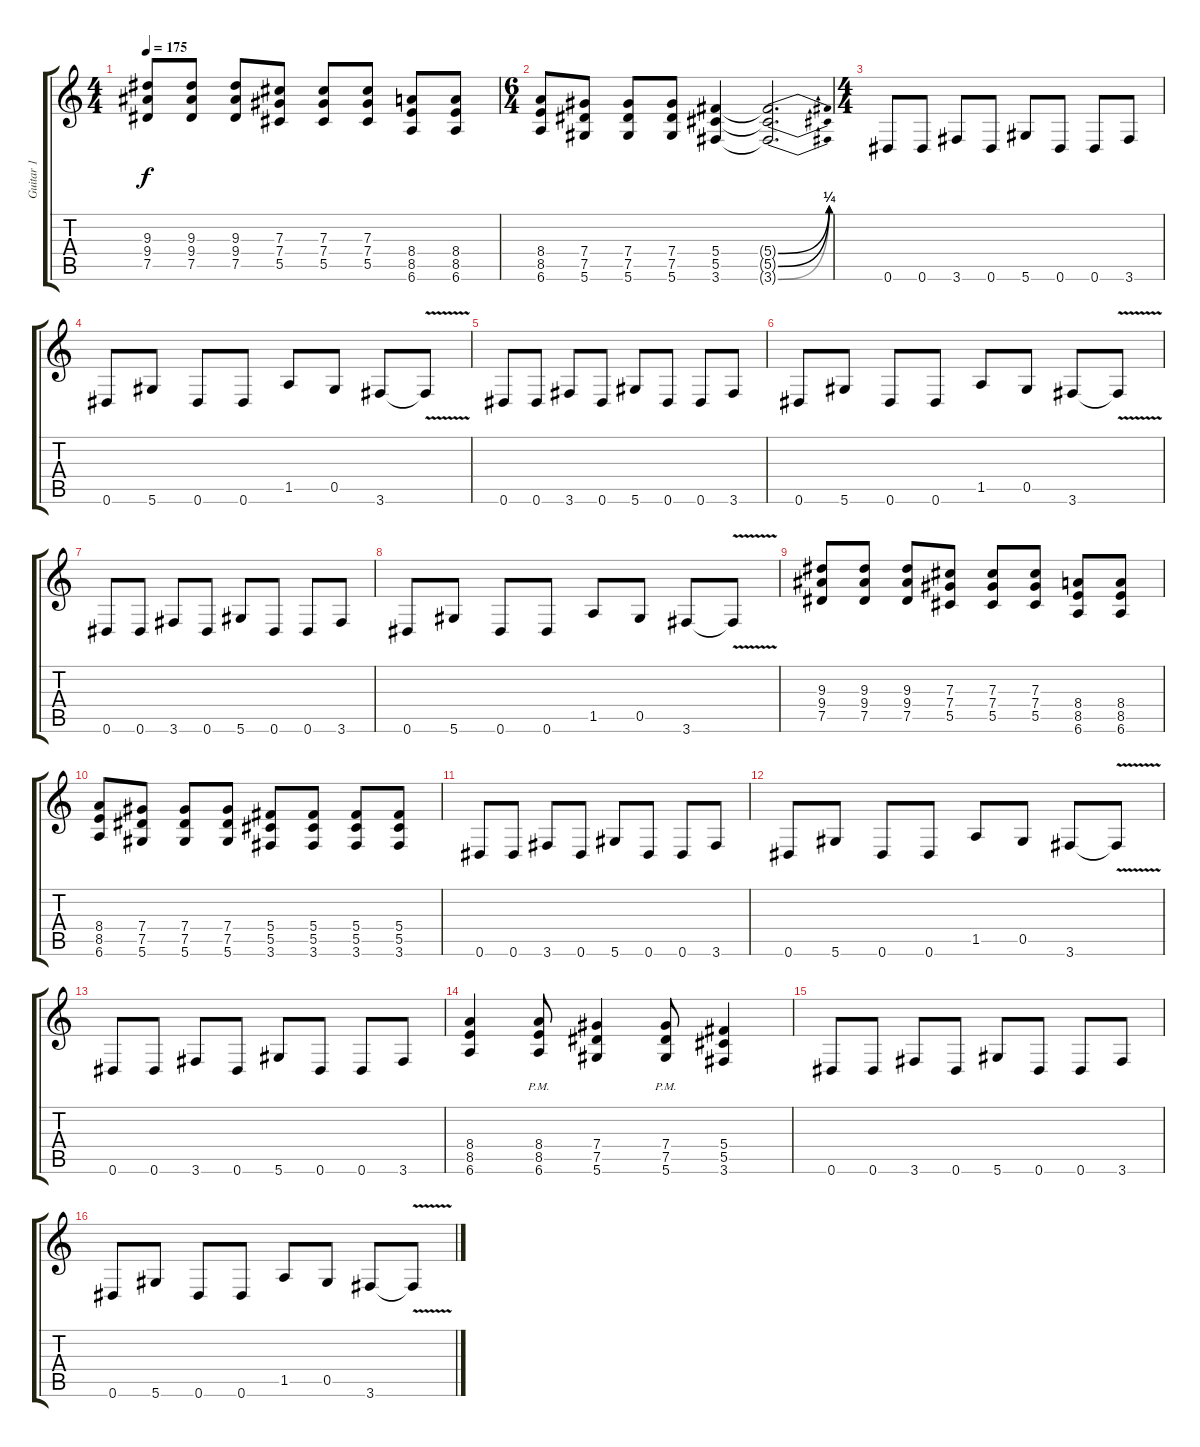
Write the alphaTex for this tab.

\track ("Guitar 1" "Guitar 1") {instrument overdrivenguitar}
\staff {score tabs}
\tuning (Eb4 Bb3 Gb3 Db3 Ab2 Eb2) {hide}
\ts (4 4)
\tempo 175
\clef g2
\ks c
(9.3 9.4 7.5).8{dy f} (9.3 9.4 7.5).8 (9.3 9.4 7.5).8 (7.3 7.4 5.5).8 (7.3 7.4 5.5).8 (7.3 7.4 5.5).8 (8.4 8.5 6.6).8 (8.4 8.5 6.6).8 |
\ts (6 4)
(8.4 8.5 6.6).8 (7.4 7.5 5.6).8 (7.4 7.5 5.6).8 (7.4 7.5 5.6).8 (5.4 5.5 3.6).4 (5.4{be (bend 0 0 60 1) t} 5.5{be (bend 0 0 60 1) t} 3.6{be (bend 0 0 60 1) t}).2{d} |
\ts (4 4)
0.6.8 0.6.8 3.6.8 0.6.8 5.6.8 0.6.8 0.6.8 3.6.8 |
0.6.8 5.6.8 0.6.8 0.6.8 1.5.8 0.5.8 3.6.8 3.6{v t}.8 |
0.6.8 0.6.8 3.6.8 0.6.8 5.6.8 0.6.8 0.6.8 3.6.8 |
0.6.8 5.6.8 0.6.8 0.6.8 1.5.8 0.5.8 3.6.8 3.6{v t}.8 |
0.6.8 0.6.8 3.6.8 0.6.8 5.6.8 0.6.8 0.6.8 3.6.8 |
0.6.8 5.6.8 0.6.8 0.6.8 1.5.8 0.5.8 3.6.8 3.6{v t}.8 |
(9.3 9.4 7.5).8 (9.3 9.4 7.5).8 (9.3 9.4 7.5).8 (7.3 7.4 5.5).8 (7.3 7.4 5.5).8 (7.3 7.4 5.5).8 (8.4 8.5 6.6).8 (8.4 8.5 6.6).8 |
(8.4 8.5 6.6).8 (7.4 7.5 5.6).8 (7.4 7.5 5.6).8 (7.4 7.5 5.6).8 (5.4 5.5 3.6).8 (5.4 5.5 3.6).8 (5.4 5.5 3.6).8 (5.4 5.5 3.6).8 |
0.6.8 0.6.8 3.6.8 0.6.8 5.6.8 0.6.8 0.6.8 3.6.8 |
0.6.8 5.6.8 0.6.8 0.6.8 1.5.8 0.5.8 3.6.8 3.6{v t}.8 |
0.6.8 0.6.8 3.6.8 0.6.8 5.6.8 0.6.8 0.6.8 3.6.8 |
(8.4 8.5 6.6).4 (8.4{pm} 8.5{pm} 6.6{pm}).8 (7.4 7.5 5.6).4 (7.4{pm} 7.5{pm} 5.6{pm}).8 (5.4 5.5 3.6).4 |
0.6.8 0.6.8 3.6.8 0.6.8 5.6.8 0.6.8 0.6.8 3.6.8 |
0.6.8 5.6.8 0.6.8 0.6.8 1.5.8 0.5.8 3.6.8 3.6{v t}.8
